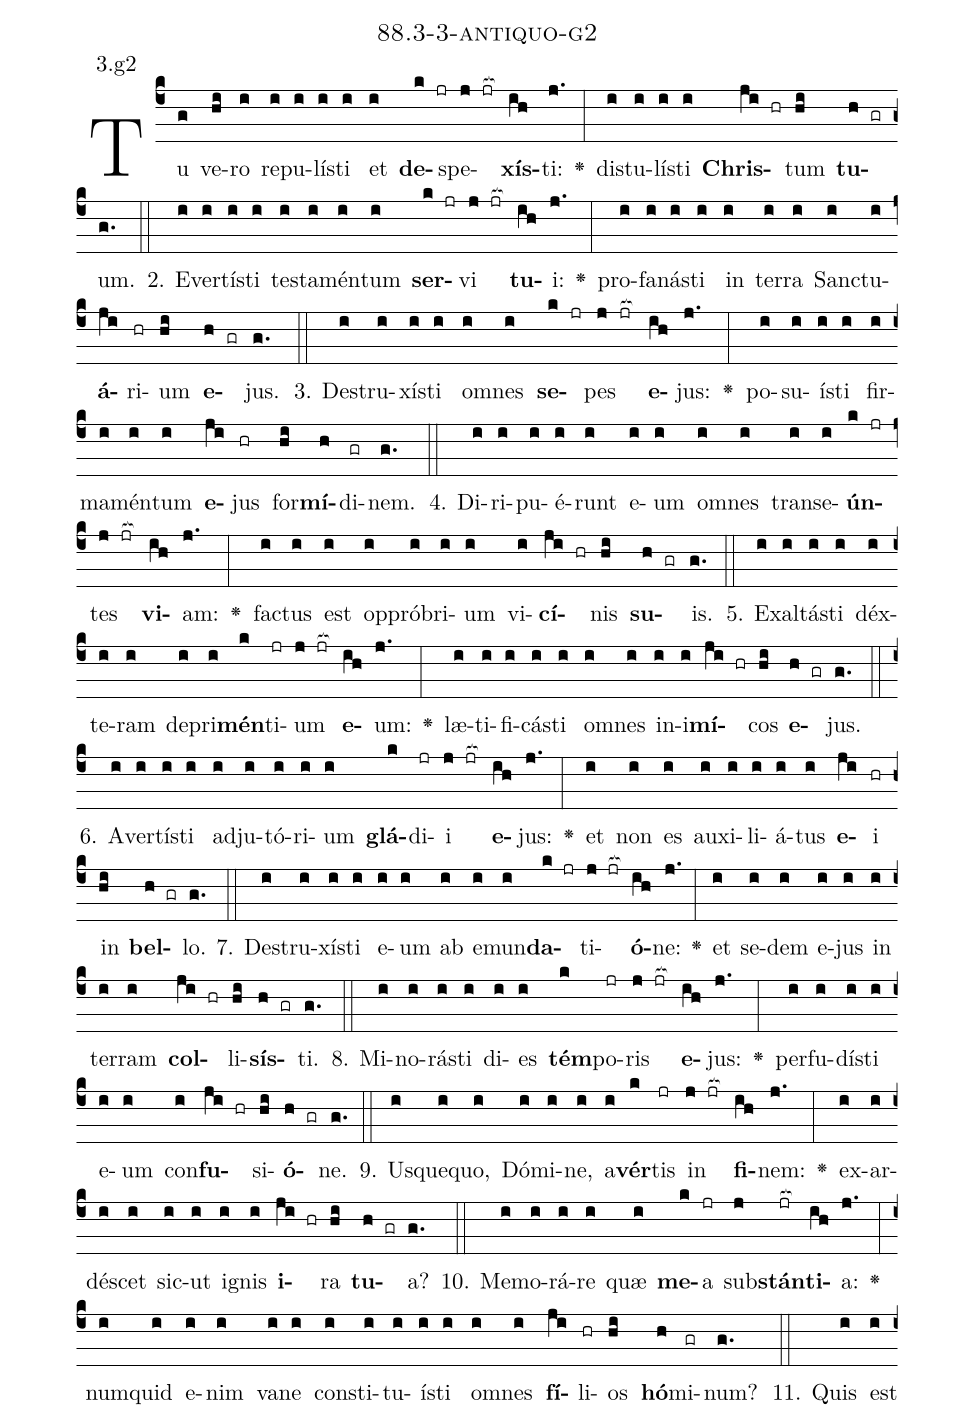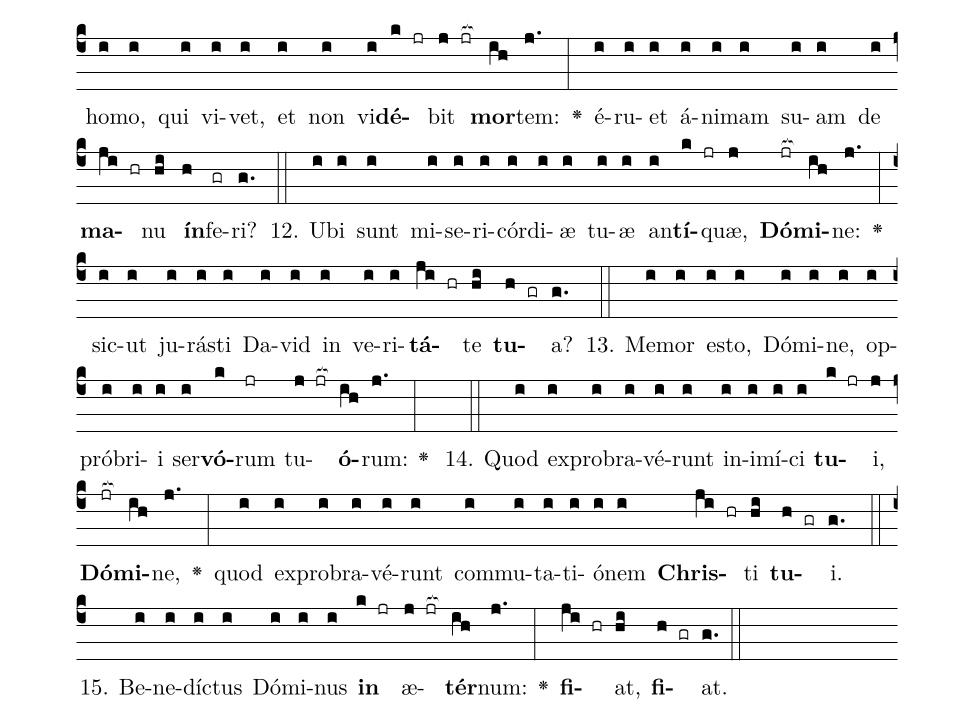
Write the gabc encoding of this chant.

name: 88.3-3-antiquo-g2;
annotation: 3.g2;
%%
(c4)Tu(g) ve(hi)ro(i) re(i)pu(i)lís(i)ti(i) et(i) <b>de</b>(k jr)spe(j jr[ocb:1{])<b>xís</b>(ih[ocb:0}])ti:(j.) <v>\greheightstar</v>(:) dis(i)tu(i)lís(i)ti(i) <b>Chris</b>(ji hr)tum(hi) <b>tu</b>(h gr)um.(g.) (::)
2. E(i)ver(i)tís(i)ti(i) tes(i)ta(i)mén(i)tum(i) <b>ser</b>(k jr)vi(j jr[ocb:1{]) <b>tu</b>(ih[ocb:0}])i:(j.) <v>\greheightstar</v>(:) pro(i)fa(i)nás(i)ti(i) in(i) ter(i)ra(i) Sanc(i)tu(i)<b>á</b>(ji)ri(hr)um(hi) <b>e</b>(h gr)jus.(g.) (::)
3. De(i)stru(i)xís(i)ti(i) om(i)nes(i) <b>se</b>(k jr)pes(j jr[ocb:1{]) <b>e</b>(ih[ocb:0}])jus:(j.) <v>\greheightstar</v>(:) po(i)su(i)ís(i)ti(i) fir(i)ma(i)mén(i)tum(i) <b>e</b>(ji)jus(hr) for(hi)<b>mí</b>(h)di(gr)nem.(g.) (::)
4. Di(i)ri(i)pu(i)é(i)runt(i) e(i)um(i) om(i)nes(i) trans(i)e(i)<b>ún</b>(k jr)tes(j jr[ocb:1{]) <b>vi</b>(ih[ocb:0}])am:(j.) <v>\greheightstar</v>(:) fac(i)tus(i) est(i) op(i)pró(i)bri(i)um(i) vi(i)<b>cí</b>(ji hr)nis(hi) <b>su</b>(h gr)is.(g.) (::)
5. Ex(i)al(i)tás(i)ti(i) déx(i)te(i)ram(i) de(i)pri(i)<b>mén</b>(k)ti(jr)um(j jr[ocb:1{]) <b>e</b>(ih[ocb:0}])um:(j.) <v>\greheightstar</v>(:) læ(i)ti(i)fi(i)cás(i)ti(i) om(i)nes(i) in(i)i(i)<b>mí</b>(ji hr)cos(hi) <b>e</b>(h gr)jus.(g.) (::)
6. A(i)ver(i)tís(i)ti(i) ad(i)ju(i)tó(i)ri(i)um(i) <b>glá</b>(k)di(jr)i(j jr[ocb:1{]) <b>e</b>(ih[ocb:0}])jus:(j.) <v>\greheightstar</v>(:) et(i) non(i) es(i) au(i)xi(i)li(i)á(i)tus(i) <b>e</b>(ji)i(hr) in(hi) <b>bel</b>(h gr)lo.(g.) (::)
7. De(i)stru(i)xís(i)ti(i) e(i)um(i) ab(i) e(i)mun(i)<b>da</b>(k jr)ti(j jr[ocb:1{])<b>ó</b>(ih[ocb:0}])ne:(j.) <v>\greheightstar</v>(:) et(i) se(i)dem(i) e(i)jus(i) in(i) ter(i)ram(i) <b>col</b>(ji hr)li(hi)<b>sís</b>(h gr)ti.(g.) (::)
8. Mi(i)no(i)rás(i)ti(i) di(i)es(i) <b>tém</b>(k)po(jr)ris(j jr[ocb:1{]) <b>e</b>(ih[ocb:0}])jus:(j.) <v>\greheightstar</v>(:) per(i)fu(i)dís(i)ti(i) e(i)um(i) con(i)<b>fu</b>(ji hr)si(hi)<b>ó</b>(h gr)ne.(g.) (::)
9. Us(i)que(i)quo,(i) Dó(i)mi(i)ne,(i) a(i)<b>vér</b>(k)tis(jr) in(j jr[ocb:1{]) <b>fi</b>(ih[ocb:0}])nem:(j.) <v>\greheightstar</v>(:) ex(i)ar(i)dé(i)scet(i) sic(i)ut(i) i(i)gnis(i) <b>i</b>(ji hr)ra(hi) <b>tu</b>(h gr)a?(g.) (::)
10. Me(i)mo(i)rá(i)re(i) quæ(i) <b>me</b>(k)a(jr) sub(j)<b>stán</b>(jr[ocb:1{])<b>ti</b>(ih[ocb:0}])a:(j.) <v>\greheightstar</v>(:) num(i)quid(i) e(i)nim(i) va(i)ne(i) con(i)sti(i)tu(i)ís(i)ti(i) om(i)nes(i) <b>fí</b>(ji)li(hr)os(hi) <b>hó</b>(h)mi(gr)num?(g.) (::)
11. Quis(i) est(i) ho(i)mo,(i) qui(i) vi(i)vet,(i) et(i) non(i) vi(i)<b>dé</b>(k jr)bit(j jr[ocb:1{]) <b>mor</b>(ih[ocb:0}])tem:(j.) <v>\greheightstar</v>(:) é(i)ru(i)et(i) á(i)ni(i)mam(i) su(i)am(i) de(i) <b>ma</b>(ji hr)nu(hi) <b>ín</b>(h)fe(gr)ri?(g.) (::)
12. U(i)bi(i) sunt(i) mi(i)se(i)ri(i)cór(i)di(i)æ(i) tu(i)æ(i) an(i)<b>tí</b>(k jr)quæ,(j) <b>Dó</b>(jr[ocb:1{])<b>mi</b>(ih[ocb:0}])ne:(j.) <v>\greheightstar</v>(:) sic(i)ut(i) ju(i)rás(i)ti(i) Da(i)vid(i) in(i) ve(i)ri(i)<b>tá</b>(ji hr)te(hi) <b>tu</b>(h gr)a?(g.) (::)
13. Me(i)mor(i) es(i)to,(i) Dó(i)mi(i)ne,(i) op(i)pró(i)bri(i)i(i) ser(i)<b>vó</b>(k)rum(jr) tu(j jr[ocb:1{])<b>ó</b>(ih[ocb:0}])rum:(j.) <v>\greheightstar</v>(:)  (::)
14. Quod(i) ex(i)pro(i)bra(i)vé(i)runt(i) in(i)i(i)mí(i)ci(i) <b>tu</b>(k jr)i,(j) <b>Dó</b>(jr[ocb:1{])<b>mi</b>(ih[ocb:0}])ne,(j.) <v>\greheightstar</v>(:) quod(i) ex(i)pro(i)bra(i)vé(i)runt(i) com(i)mu(i)ta(i)ti(i)ó(i)nem(i) <b>Chris</b>(ji hr)ti(hi) <b>tu</b>(h gr)i.(g.) (::)
15. Be(i)ne(i)díc(i)tus(i) Dó(i)mi(i)nus(i) <b>in</b>(k jr) æ(j jr[ocb:1{])<b>tér</b>(ih[ocb:0}])num:(j.) <v>\greheightstar</v>(:) <b>fi</b>(ji hr)at,(hi) <b>fi</b>(h gr)at.(g.) (::)
